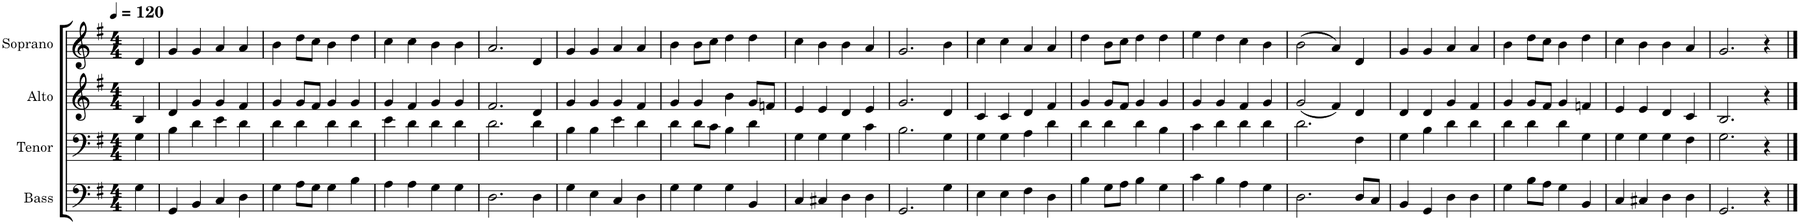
**kern	**kern	**kern	**kern
*part4	*part3	*part2	*part1
*staff4	*staff3	*staff2	*staff1
*I"Bass	*I"Tenor	*I"Alto	*I"Soprano
*I'B.	*I'T.	*I'A.	*I'S.
*clefF4	*clefF4	*clefG2	*clefG2
*k[f#]	*k[f#]	*k[f#]	*k[f#]
*M4/4	*M4/4	*M4/4	*M4/4
*MM120	*MM120	*MM120	*MM120
=	=	=	=
4G\	4G\	4B/	4d/
=1	=1	=1	=1
4GG/	4B\	4d/	4g/
4BB/	4d\	4g/	4g/
4C/	4e\	4g/	4a/
4D\	4d\	4f#/	4a/
=2	=2	=2	=2
4G\	4d\	4g/	4b\
8A\L	4d\	8g/L	8dd\L
8G\J	.	8f#/J	8cc\J
4G\	4d\	4g/	4b\
4B\	4d\	4g/	4dd\
=3	=3	=3	=3
4A\	4e\	4g/	4cc\
4A\	4d\	4f#/	4cc\
4G\	4d\	4g/	4b\
4G\	4d\	4g/	4b\
=4	=4	=4	=4
2.D\	2.d\	2.f#/	2.a/
4D\	4d\	4d/	4d/
=5	=5	=5	=5
4G\	4B\	4g/	4g/
4E\	4B\	4g/	4g/
4C/	4e\	4g/	4a/
4D\	4d\	4f#/	4a/
=6	=6	=6	=6
4G\	4d\	4g/	4b\
4G\	8d\L	4g/	8b\L
.	8c\J	.	8cc\J
4G\	4B\	4b\	4dd\
4BB/	4d\	8g/L	4dd\
.	.	8fn/J	.
=7	=7	=7	=7
4C/	4G\	4e/	4cc\
4C#X/	4G\	4e/	4b\
4D\	4G\	4d/	4b\
4D\	4c\	4e/	4a/
=8	=8	=8	=8
2.GG/	2.B\	2.g/	2.g/
4G\	4G\	4d/	4b\
=9	=9	=9	=9
4E\	4G\	4c/	4cc\
4E\	4G\	4c/	4cc\
4F#\	4A\	4d/	4a/
4D\	4d\	4f#/	4a/
=10	=10	=10	=10
4B\	4d\	4g/	4dd\
8G\L	4d\	8g/L	8b\L
8A\J	.	8f#/J	8cc\J
4B\	4d\	4g/	4dd\
4G\	4B\	4g/	4dd\
=11	=11	=11	=11
4c\	4c\	4g/	4ee\
4B\	4d\	4g/	4dd\
4A\	4d\	4f#/	4cc\
4G\	4d\	4g/	4b\
=12	=12	=12	=12
2.D\	2.d\	(2g/	(2b\
.	.	4f#/)	4a/)
8D/L	4F#\	4d/	4d/
8C/J	.	.	.
=13	=13	=13	=13
4BB/	4G\	4d/	4g/
4GG/	4B\	4d/	4g/
4D\	4d\	4g/	4a/
4D\	4d\	4f#/	4a/
=14	=14	=14	=14
4G\	4d\	4g/	4b\
8B\L	4d\	8g/L	8dd\L
8A\J	.	8f#/J	8cc\J
4G\	4d\	4g/	4b\
4BB/	4G\	4fn/	4dd\
=15	=15	=15	=15
4C/	4G\	4e/	4cc\
4C#X/	4G\	4e/	4b\
4D\	4G\	4d/	4b\
4D\	4F#\	4c/	4a/
=16	=16	=16	=16
2.GG/	2.G\	2.B/	2.g/
4r	4r	4r	4r
==	==	==	==
*-	*-	*-	*-
